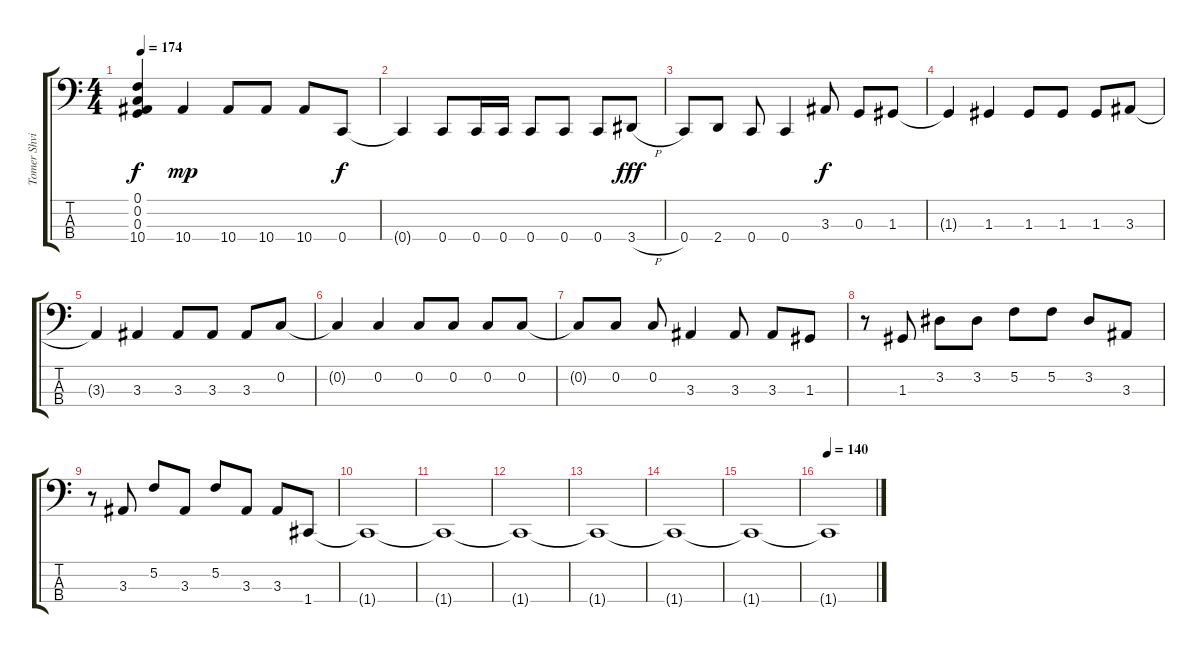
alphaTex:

\track ("Tomer Shvili" "Tomer Shvi") {instrument electricbasspick}
\staff {score tabs}
\tuning (F2 C2 G1 C1) {hide}
\ts (4 4)
\tempo 174
\clef f4
\ks c
(0.1{t} 0.2{t} 0.3{t} 10.4{t}).4{dy f} 10.4.4{dy mp} 10.4.8 10.4.8 10.4.8 0.4.8{dy f} |
0.4{t}.4 0.4.8 0.4.16 0.4.16 0.4.8 0.4.8 0.4.8 3.4{h}.8{dy fff} |
0.4.8 2.4.8 0.4.8 0.4.4 3.3.8{dy f} 0.3.8 1.3.8 |
1.3{t}.4 1.3.4 1.3.8 1.3.8 1.3.8 3.3.8 |
3.3{t}.4 3.3.4 3.3.8 3.3.8 3.3.8 0.2.8 |
0.2{t}.4 0.2.4 0.2.8 0.2.8 0.2.8 0.2.8 |
0.2{t}.8 0.2.8 0.2.8 3.3.4 3.3.8 3.3.8 1.3.8 |
r.8 1.3.8 3.2.8 3.2.8 5.2.8 5.2.8 3.2.8 3.3.8 |
r.8 3.3.8 5.2.8 3.3.8 5.2.8 3.3.8 3.3.8 1.4.8 |
1.4{t}.1 |
1.4{t}.1 |
1.4{t}.1 |
1.4{t}.1 |
1.4{t}.1 |
1.4{t}.1 |
\tempo 140
1.4{t}.1
